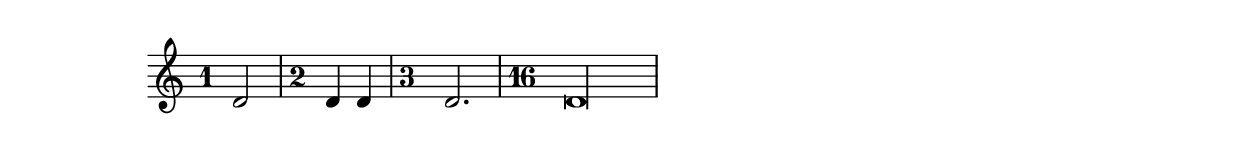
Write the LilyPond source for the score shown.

\version "2.19.21"

\header {
  texidoc = "The single-digit time signature style prints the numerator only."
}

\new Staff {
  \relative {
    \override Staff.TimeSignature.style = #'single-digit
    \time 1/2 d'2
    \time 2/4 d4 d
    \time 3/4 d2.
    \time 16/4 d\longa
  }
}
